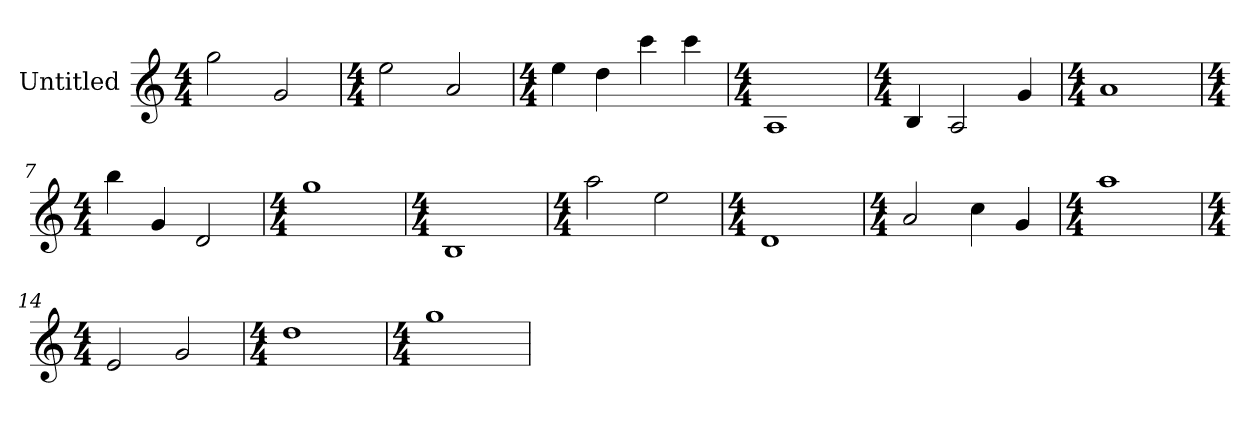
**kern
*part1
*staff1
*I"Untitled
*k[]
*C:
*M4/4
=1
2gg
2g
=2
*k[]
*C:
*M4/4
2ee
2a
=3
*k[]
*C:
*M4/4
4ee
4dd
4ccc
4ccc
=4
*k[]
*C:
*M4/4
1A
=5
*k[]
*C:
*M4/4
4B
2A
4g
=6
*k[]
*C:
*M4/4
1a
=7
*k[]
*C:
*M4/4
4bb
4g
2d
=8
*k[]
*C:
*M4/4
1gg
=9
*k[]
*C:
*M4/4
1B
=10
*k[]
*C:
*M4/4
2aa
2ee
=11
*k[]
*C:
*M4/4
1d
=12
*k[]
*C:
*M4/4
2a
4cc
4g
=13
*k[]
*C:
*M4/4
1aa
=14
*k[]
*C:
*M4/4
2e
2g
=15
*k[]
*C:
*M4/4
1dd
=16
*k[]
*C:
*M4/4
1gg
=
*-
